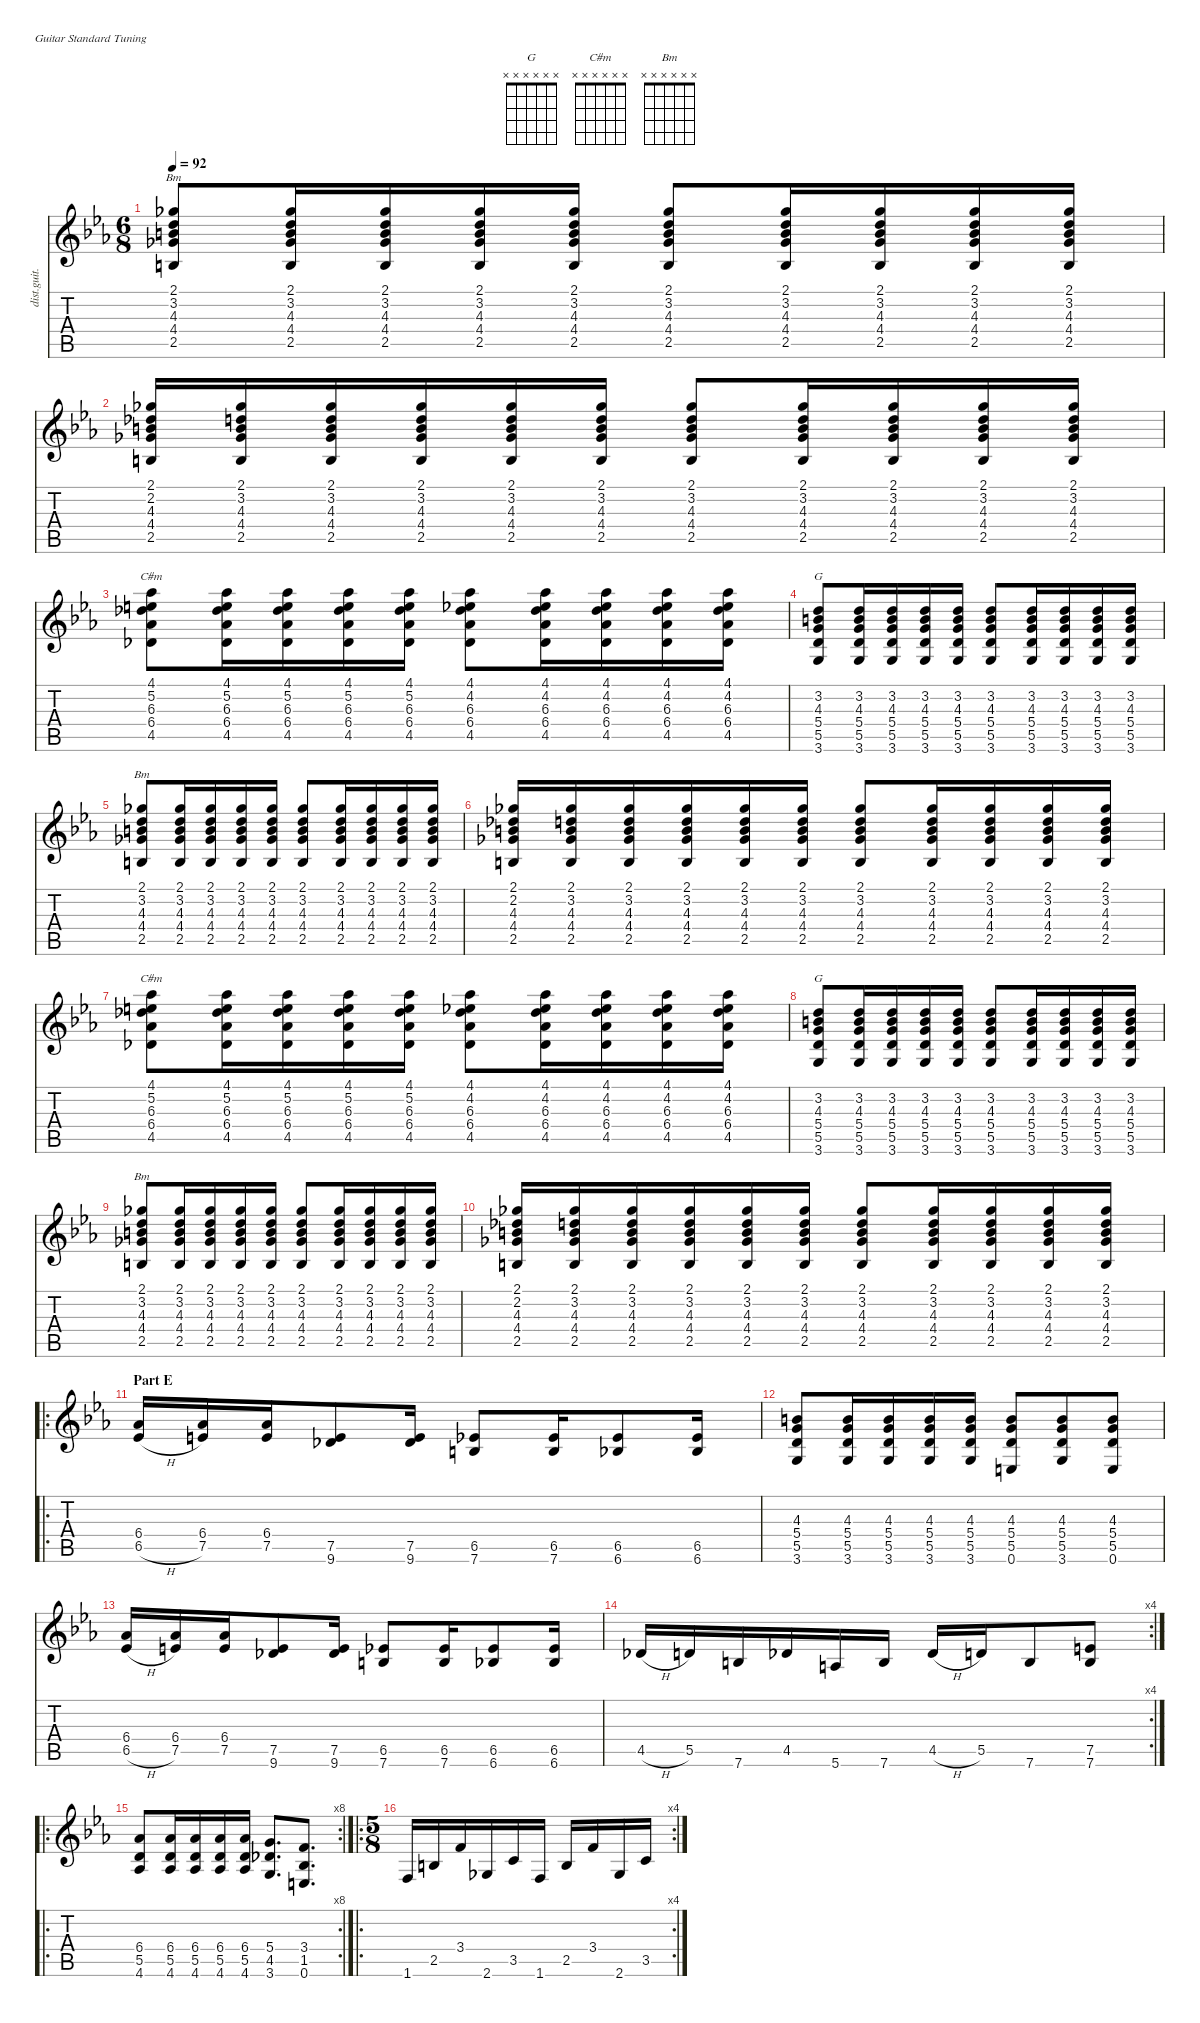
\defaultSystemsLayout 4
\hideDynamics
\bracketExtendMode nobrackets
\track ("Guitar - Peter Lindgren" "dist.guit.") {instrument distortionguitar}
\staff {score tabs}
\tuning (E4 B3 G3 D3 A2 E2)
\chord ("G" x x x x x x)
\chord ("C#m" x x x x x x)
\chord ("Bm" x x x x x x)
\ts (6 8)
\tempo 92
\clef g2
\ks cminor
(2.1{acc b} 3.2{acc forcenatural} 4.3{acc forcenatural} 4.4{acc b} 2.5{acc forcenatural}).8{ch "Bm" dy f beam Up} (2.1{acc b} 3.2{acc forcenatural} 4.3{acc forcenatural} 4.4{acc b} 2.5{acc forcenatural}).16{beam Up} (2.1{acc b} 3.2{acc forcenatural} 4.3{acc forcenatural} 4.4{acc b} 2.5{acc forcenatural}).16{beam Up} (2.1{acc b} 3.2{acc forcenatural} 4.3{acc forcenatural} 4.4{acc b} 2.5{acc forcenatural}).16{beam Up} (2.1{acc b} 3.2{acc forcenatural} 4.3{acc forcenatural} 4.4{acc b} 2.5{acc forcenatural}).16{beam Up} (2.1{acc b} 3.2{acc forcenatural} 4.3{acc forcenatural} 4.4{acc b} 2.5{acc forcenatural}).8{beam Up} (2.1{acc b} 3.2{acc forcenatural} 4.3{acc forcenatural} 4.4{acc b} 2.5{acc forcenatural}).16{beam Up} (2.1{acc b} 3.2{acc forcenatural} 4.3{acc forcenatural} 4.4{acc b} 2.5{acc forcenatural}).16{beam Up} (2.1{acc b} 3.2{acc forcenatural} 4.3{acc forcenatural} 4.4{acc b} 2.5{acc forcenatural}).16{beam Up} (2.1{acc b} 3.2{acc forcenatural} 4.3{acc forcenatural} 4.4{acc b} 2.5{acc forcenatural}).16{beam Up} |
(2.1{acc b} 2.2{acc b} 4.3{acc forcenatural} 4.4{acc b} 2.5{acc forcenatural}).16{beam Up} (2.1{acc b} 3.2{acc forcenatural} 4.3{acc forcenatural} 4.4{acc b} 2.5{acc forcenatural}).16{beam Up} (2.1{acc b} 3.2{acc forcenatural} 4.3{acc forcenatural} 4.4{acc b} 2.5{acc forcenatural}).16{beam Up} (2.1{acc b} 3.2{acc forcenatural} 4.3{acc forcenatural} 4.4{acc b} 2.5{acc forcenatural}).16{beam Up} (2.1{acc b} 3.2{acc forcenatural} 4.3{acc forcenatural} 4.4{acc b} 2.5{acc forcenatural}).16{beam Up} (2.1{acc b} 3.2{acc forcenatural} 4.3{acc forcenatural} 4.4{acc b} 2.5{acc forcenatural}).16{beam Up} (2.1{acc b} 3.2{acc forcenatural} 4.3{acc forcenatural} 4.4{acc b} 2.5{acc forcenatural}).8{beam Up} (2.1{acc b} 3.2{acc forcenatural} 4.3{acc forcenatural} 4.4{acc b} 2.5{acc forcenatural}).16{beam Up} (2.1{acc b} 3.2{acc forcenatural} 4.3{acc forcenatural} 4.4{acc b} 2.5{acc forcenatural}).16{beam Up} (2.1{acc b} 3.2{acc forcenatural} 4.3{acc forcenatural} 4.4{acc b} 2.5{acc forcenatural}).16{beam Up} (2.1{acc b} 3.2{acc forcenatural} 4.3{acc forcenatural} 4.4{acc b} 2.5{acc forcenatural}).16{beam Up} |
(4.1{acc b} 5.2{acc forcenatural} 6.3{acc b} 6.4{acc b} 4.5{acc b}).8{ch "C#m" beam Down} (4.1{acc b} 5.2{acc forcenatural} 6.3{acc b} 6.4{acc b} 4.5{acc b}).16{beam Down} (4.1{acc b} 5.2{acc forcenatural} 6.3{acc b} 6.4{acc b} 4.5{acc b}).16{beam Down} (4.1{acc b} 5.2{acc forcenatural} 6.3{acc b} 6.4{acc b} 4.5{acc b}).16{beam Down} (4.1{acc b} 5.2{acc forcenatural} 6.3{acc b} 6.4{acc b} 4.5{acc b}).16{beam Down} (4.1{acc b} 4.2{acc b} 6.3{acc b} 6.4{acc b} 4.5{acc b}).8{beam Down} (4.1{acc b} 4.2{acc b} 6.3{acc b} 6.4{acc b} 4.5{acc b}).16{beam Down} (4.1{acc b} 4.2{acc b} 6.3{acc b} 6.4{acc b} 4.5{acc b}).16{beam Down} (4.1{acc b} 4.2{acc b} 6.3{acc b} 6.4{acc b} 4.5{acc b}).16{beam Down} (4.1{acc b} 4.2{acc b} 6.3{acc b} 6.4{acc b} 4.5{acc b}).16{beam Down} |
(3.2{acc forcenatural} 4.3{acc forcenatural} 5.4{acc forcenatural} 5.5{acc forcenatural} 3.6{acc forcenatural}).8{ch "G" beam Up} (3.2{acc forcenatural} 4.3{acc forcenatural} 5.4{acc forcenatural} 5.5{acc forcenatural} 3.6{acc forcenatural}).16{beam Up} (3.2{acc forcenatural} 4.3{acc forcenatural} 5.4{acc forcenatural} 5.5{acc forcenatural} 3.6{acc forcenatural}).16{beam Up} (3.2{acc forcenatural} 4.3{acc forcenatural} 5.4{acc forcenatural} 5.5{acc forcenatural} 3.6{acc forcenatural}).16{beam Up} (3.2{acc forcenatural} 4.3{acc forcenatural} 5.4{acc forcenatural} 5.5{acc forcenatural} 3.6{acc forcenatural}).16{beam Up} (3.2{acc forcenatural} 4.3{acc forcenatural} 5.4{acc forcenatural} 5.5{acc forcenatural} 3.6{acc forcenatural}).8{beam Up} (3.2{acc forcenatural} 4.3{acc forcenatural} 5.4{acc forcenatural} 5.5{acc forcenatural} 3.6{acc forcenatural}).16{beam Up} (3.2{acc forcenatural} 4.3{acc forcenatural} 5.4{acc forcenatural} 5.5{acc forcenatural} 3.6{acc forcenatural}).16{beam Up} (3.2{acc forcenatural} 4.3{acc forcenatural} 5.4{acc forcenatural} 5.5{acc forcenatural} 3.6{acc forcenatural}).16{beam Up} (3.2{acc forcenatural} 4.3{acc forcenatural} 5.4{acc forcenatural} 5.5{acc forcenatural} 3.6{acc forcenatural}).16{beam Up} |
(2.1{acc b} 3.2{acc forcenatural} 4.3{acc forcenatural} 4.4{acc b} 2.5{acc forcenatural}).8{ch "Bm" beam Up} (2.1{acc b} 3.2{acc forcenatural} 4.3{acc forcenatural} 4.4{acc b} 2.5{acc forcenatural}).16{beam Up} (2.1{acc b} 3.2{acc forcenatural} 4.3{acc forcenatural} 4.4{acc b} 2.5{acc forcenatural}).16{beam Up} (2.1{acc b} 3.2{acc forcenatural} 4.3{acc forcenatural} 4.4{acc b} 2.5{acc forcenatural}).16{beam Up} (2.1{acc b} 3.2{acc forcenatural} 4.3{acc forcenatural} 4.4{acc b} 2.5{acc forcenatural}).16{beam Up} (2.1{acc b} 3.2{acc forcenatural} 4.3{acc forcenatural} 4.4{acc b} 2.5{acc forcenatural}).8{beam Up} (2.1{acc b} 3.2{acc forcenatural} 4.3{acc forcenatural} 4.4{acc b} 2.5{acc forcenatural}).16{beam Up} (2.1{acc b} 3.2{acc forcenatural} 4.3{acc forcenatural} 4.4{acc b} 2.5{acc forcenatural}).16{beam Up} (2.1{acc b} 3.2{acc forcenatural} 4.3{acc forcenatural} 4.4{acc b} 2.5{acc forcenatural}).16{beam Up} (2.1{acc b} 3.2{acc forcenatural} 4.3{acc forcenatural} 4.4{acc b} 2.5{acc forcenatural}).16{beam Up} |
(2.1{acc b} 2.2{acc b} 4.3{acc forcenatural} 4.4{acc b} 2.5{acc forcenatural}).16{beam Up} (2.1{acc b} 3.2{acc forcenatural} 4.3{acc forcenatural} 4.4{acc b} 2.5{acc forcenatural}).16{beam Up} (2.1{acc b} 3.2{acc forcenatural} 4.3{acc forcenatural} 4.4{acc b} 2.5{acc forcenatural}).16{beam Up} (2.1{acc b} 3.2{acc forcenatural} 4.3{acc forcenatural} 4.4{acc b} 2.5{acc forcenatural}).16{beam Up} (2.1{acc b} 3.2{acc forcenatural} 4.3{acc forcenatural} 4.4{acc b} 2.5{acc forcenatural}).16{beam Up} (2.1{acc b} 3.2{acc forcenatural} 4.3{acc forcenatural} 4.4{acc b} 2.5{acc forcenatural}).16{beam Up} (2.1{acc b} 3.2{acc forcenatural} 4.3{acc forcenatural} 4.4{acc b} 2.5{acc forcenatural}).8{beam Up} (2.1{acc b} 3.2{acc forcenatural} 4.3{acc forcenatural} 4.4{acc b} 2.5{acc forcenatural}).16{beam Up} (2.1{acc b} 3.2{acc forcenatural} 4.3{acc forcenatural} 4.4{acc b} 2.5{acc forcenatural}).16{beam Up} (2.1{acc b} 3.2{acc forcenatural} 4.3{acc forcenatural} 4.4{acc b} 2.5{acc forcenatural}).16{beam Up} (2.1{acc b} 3.2{acc forcenatural} 4.3{acc forcenatural} 4.4{acc b} 2.5{acc forcenatural}).16{beam Up} |
(4.1{acc b} 5.2{acc forcenatural} 6.3{acc b} 6.4{acc b} 4.5{acc b}).8{ch "C#m" beam Down} (4.1{acc b} 5.2{acc forcenatural} 6.3{acc b} 6.4{acc b} 4.5{acc b}).16{beam Down} (4.1{acc b} 5.2{acc forcenatural} 6.3{acc b} 6.4{acc b} 4.5{acc b}).16{beam Down} (4.1{acc b} 5.2{acc forcenatural} 6.3{acc b} 6.4{acc b} 4.5{acc b}).16{beam Down} (4.1{acc b} 5.2{acc forcenatural} 6.3{acc b} 6.4{acc b} 4.5{acc b}).16{beam Down} (4.1{acc b} 4.2{acc b} 6.3{acc b} 6.4{acc b} 4.5{acc b}).8{beam Down} (4.1{acc b} 4.2{acc b} 6.3{acc b} 6.4{acc b} 4.5{acc b}).16{beam Down} (4.1{acc b} 4.2{acc b} 6.3{acc b} 6.4{acc b} 4.5{acc b}).16{beam Down} (4.1{acc b} 4.2{acc b} 6.3{acc b} 6.4{acc b} 4.5{acc b}).16{beam Down} (4.1{acc b} 4.2{acc b} 6.3{acc b} 6.4{acc b} 4.5{acc b}).16{beam Down} |
(3.2{acc forcenatural} 4.3{acc forcenatural} 5.4{acc forcenatural} 5.5{acc forcenatural} 3.6{acc forcenatural}).8{ch "G" beam Up} (3.2{acc forcenatural} 4.3{acc forcenatural} 5.4{acc forcenatural} 5.5{acc forcenatural} 3.6{acc forcenatural}).16{beam Up} (3.2{acc forcenatural} 4.3{acc forcenatural} 5.4{acc forcenatural} 5.5{acc forcenatural} 3.6{acc forcenatural}).16{beam Up} (3.2{acc forcenatural} 4.3{acc forcenatural} 5.4{acc forcenatural} 5.5{acc forcenatural} 3.6{acc forcenatural}).16{beam Up} (3.2{acc forcenatural} 4.3{acc forcenatural} 5.4{acc forcenatural} 5.5{acc forcenatural} 3.6{acc forcenatural}).16{beam Up} (3.2{acc forcenatural} 4.3{acc forcenatural} 5.4{acc forcenatural} 5.5{acc forcenatural} 3.6{acc forcenatural}).8{beam Up} (3.2{acc forcenatural} 4.3{acc forcenatural} 5.4{acc forcenatural} 5.5{acc forcenatural} 3.6{acc forcenatural}).16{beam Up} (3.2{acc forcenatural} 4.3{acc forcenatural} 5.4{acc forcenatural} 5.5{acc forcenatural} 3.6{acc forcenatural}).16{beam Up} (3.2{acc forcenatural} 4.3{acc forcenatural} 5.4{acc forcenatural} 5.5{acc forcenatural} 3.6{acc forcenatural}).16{beam Up} (3.2{acc forcenatural} 4.3{acc forcenatural} 5.4{acc forcenatural} 5.5{acc forcenatural} 3.6{acc forcenatural}).16{beam Up} |
(2.1{acc b} 3.2{acc forcenatural} 4.3{acc forcenatural} 4.4{acc b} 2.5{acc forcenatural}).8{ch "Bm" beam Up} (2.1{acc b} 3.2{acc forcenatural} 4.3{acc forcenatural} 4.4{acc b} 2.5{acc forcenatural}).16{beam Up} (2.1{acc b} 3.2{acc forcenatural} 4.3{acc forcenatural} 4.4{acc b} 2.5{acc forcenatural}).16{beam Up} (2.1{acc b} 3.2{acc forcenatural} 4.3{acc forcenatural} 4.4{acc b} 2.5{acc forcenatural}).16{beam Up} (2.1{acc b} 3.2{acc forcenatural} 4.3{acc forcenatural} 4.4{acc b} 2.5{acc forcenatural}).16{beam Up} (2.1{acc b} 3.2{acc forcenatural} 4.3{acc forcenatural} 4.4{acc b} 2.5{acc forcenatural}).8{beam Up} (2.1{acc b} 3.2{acc forcenatural} 4.3{acc forcenatural} 4.4{acc b} 2.5{acc forcenatural}).16{beam Up} (2.1{acc b} 3.2{acc forcenatural} 4.3{acc forcenatural} 4.4{acc b} 2.5{acc forcenatural}).16{beam Up} (2.1{acc b} 3.2{acc forcenatural} 4.3{acc forcenatural} 4.4{acc b} 2.5{acc forcenatural}).16{beam Up} (2.1{acc b} 3.2{acc forcenatural} 4.3{acc forcenatural} 4.4{acc b} 2.5{acc forcenatural}).16{beam Up} |
(2.1{acc b} 2.2{acc b} 4.3{acc forcenatural} 4.4{acc b} 2.5{acc forcenatural}).16{beam Up} (2.1{acc b} 3.2{acc forcenatural} 4.3{acc forcenatural} 4.4{acc b} 2.5{acc forcenatural}).16{beam Up} (2.1{acc b} 3.2{acc forcenatural} 4.3{acc forcenatural} 4.4{acc b} 2.5{acc forcenatural}).16{beam Up} (2.1{acc b} 3.2{acc forcenatural} 4.3{acc forcenatural} 4.4{acc b} 2.5{acc forcenatural}).16{beam Up} (2.1{acc b} 3.2{acc forcenatural} 4.3{acc forcenatural} 4.4{acc b} 2.5{acc forcenatural}).16{beam Up} (2.1{acc b} 3.2{acc forcenatural} 4.3{acc forcenatural} 4.4{acc b} 2.5{acc forcenatural}).16{beam Up} (2.1{acc b} 3.2{acc forcenatural} 4.3{acc forcenatural} 4.4{acc b} 2.5{acc forcenatural}).8{beam Up} (2.1{acc b} 3.2{acc forcenatural} 4.3{acc forcenatural} 4.4{acc b} 2.5{acc forcenatural}).16{beam Up} (2.1{acc b} 3.2{acc forcenatural} 4.3{acc forcenatural} 4.4{acc b} 2.5{acc forcenatural}).16{beam Up} (2.1{acc b} 3.2{acc forcenatural} 4.3{acc forcenatural} 4.4{acc b} 2.5{acc forcenatural}).16{beam Up} (2.1{acc b} 3.2{acc forcenatural} 4.3{acc forcenatural} 4.4{acc b} 2.5{acc forcenatural}).16{beam Up} |
\ro
\section ("" "Part E")
(6.4{acc b} 6.5{h acc b}).16{beam Up} (6.4{acc b} 7.5{acc forcenatural}).16{beam Up} (6.4{acc b} 7.5{acc forcenatural}).16{beam Up} (7.5{acc forcenatural} 9.6{acc b}).8{beam Up} (7.5{acc forcenatural} 9.6{acc b}).16{beam Up} (6.5{acc b} 7.6{acc forcenatural}).8{beam Up} (6.5{acc b} 7.6{acc forcenatural}).16{beam Up} (6.5{acc b} 6.6{acc b}).8{beam Up} (6.5{acc b} 6.6{acc b}).16{beam Up} |
(4.3{acc forcenatural} 5.4{acc forcenatural} 5.5{acc forcenatural} 3.6{acc forcenatural}).8{beam Up} (4.3{acc forcenatural} 5.4{acc forcenatural} 5.5{acc forcenatural} 3.6{acc forcenatural}).16{beam Up} (4.3{acc forcenatural} 5.4{acc forcenatural} 5.5{acc forcenatural} 3.6{acc forcenatural}).16{beam Up} (4.3{acc forcenatural} 5.4{acc forcenatural} 5.5{acc forcenatural} 3.6{acc forcenatural}).16{beam Up} (4.3{acc forcenatural} 5.4{acc forcenatural} 5.5{acc forcenatural} 3.6{acc forcenatural}).16{beam Up} (4.3{acc forcenatural} 5.4{acc forcenatural} 5.5{acc forcenatural} 0.6{acc forcenatural}).8{beam Up} (4.3{acc forcenatural} 5.4{acc forcenatural} 5.5{acc forcenatural} 3.6{acc forcenatural}).8{beam Up} (4.3{acc forcenatural} 5.4{acc forcenatural} 5.5{acc forcenatural} 0.6{acc forcenatural}).8{beam Up} |
(6.4{acc b} 6.5{h acc b}).16{beam Up} (6.4{acc b} 7.5{acc forcenatural}).16{beam Up} (6.4{acc b} 7.5{acc forcenatural}).16{beam Up} (7.5{acc forcenatural} 9.6{acc b}).8{beam Up} (7.5{acc forcenatural} 9.6{acc b}).16{beam Up} (6.5{acc b} 7.6{acc forcenatural}).8{beam Up} (6.5{acc b} 7.6{acc forcenatural}).16{beam Up} (6.5{acc b} 6.6{acc b}).8{beam Up} (6.5{acc b} 6.6{acc b}).16{beam Up} |
\rc 4
4.5{h acc b}.16{beam Up} 5.5{acc forcenatural}.16{beam Up} 7.6{acc forcenatural}.16{beam Up} 4.5{acc b}.16{beam Up} 5.6{acc forcenatural}.16{beam Up} 7.6{acc forcenatural}.16{beam Up} 4.5{h acc b}.16{beam Up} 5.5{acc forcenatural}.16{beam Up} 7.6{acc forcenatural}.8{beam Up} (7.5{acc forcenatural} 7.6{acc forcenatural}).8{beam Up} |
\ro
\rc 8
(6.4{acc b} 5.5{acc forcenatural} 4.6{acc b}).8{beam Up} (6.4{acc b} 5.5{acc forcenatural} 4.6{acc b}).16{beam Up} (6.4{acc b} 5.5{acc forcenatural} 4.6{acc b}).16{beam Up} (6.4{acc b} 5.5{acc forcenatural} 4.6{acc b}).16{beam Up} (6.4{acc b} 5.5{acc forcenatural} 4.6{acc b}).16{beam Up} (5.4{acc forcenatural} 4.5{acc b} 3.6{acc forcenatural}).8{d beam Up} (3.4{acc forcenatural} 1.5{acc b} 0.6{acc forcenatural}).8{d beam Up} |
\ro
\rc 4
\ts (5 8)
1.6{acc forcenatural}.16{beam Up} 2.5{acc forcenatural}.16{beam Up} 3.4{acc forcenatural}.16{beam Up} 2.6{acc b}.16{beam Up} 3.5{acc forcenatural}.16{beam Up} 1.6{acc forcenatural}.16{beam Up} 2.5{acc forcenatural}.16{beam Up} 3.4{acc forcenatural}.16{beam Up} 2.6{acc b}.16{beam Up} 3.5{acc forcenatural}.16{beam Up}
